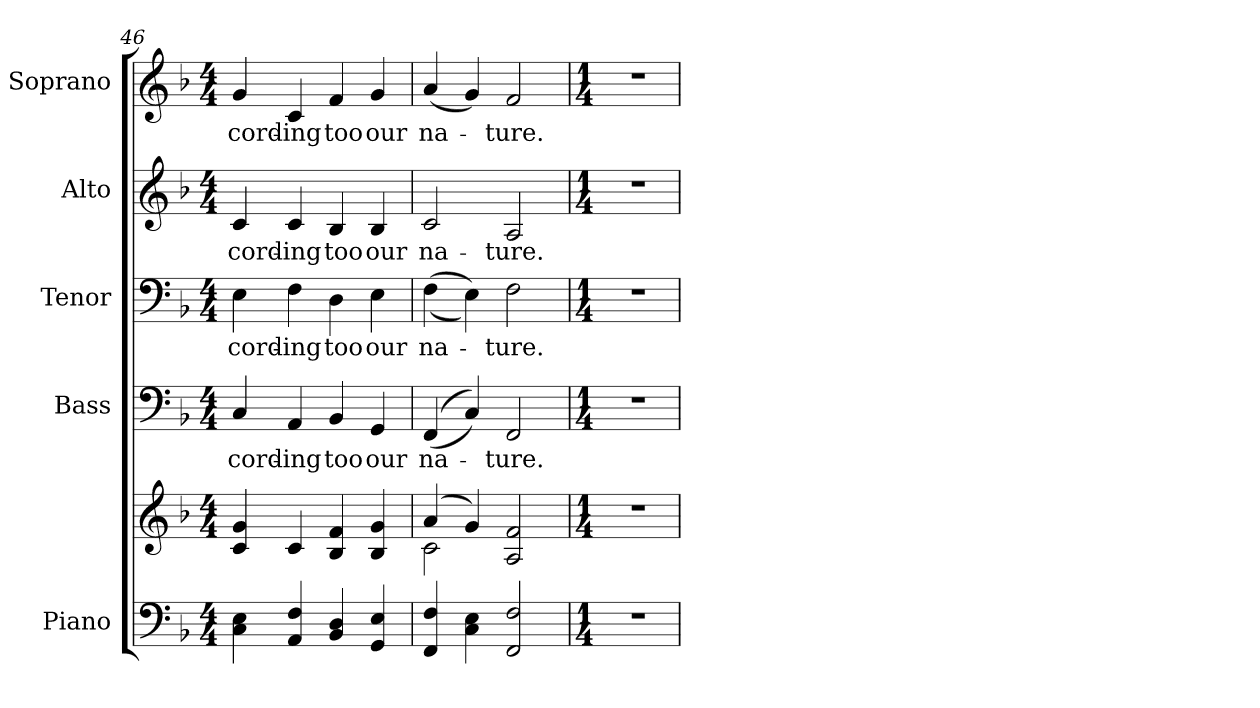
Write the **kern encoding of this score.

**kern	**kern	**kern	**text	**kern	**text	**kern	**text	**kern	**text
*part5	*part5	*part4	*part4	*part3	*part3	*part2	*part2	*part1	*part1
*staff6	*staff5	*staff4	*staff4	*staff3	*staff3	*staff2	*staff2	*staff1	*staff1
*I"Piano	*	*I"Bass	*	*I"Tenor	*	*I"Alto	*	*I"Soprano	*
*I'Pno.	*	*I'B.	*	*I'T.	*	*I'A.	*	*I'S.	*
!!LO:PB:g=z
*clefF4	*clefG2	*clefF4	*	*clefF4	*	*clefG2	*	*clefG2	*
*k[b-]	*k[b-]	*k[b-]	*	*k[b-]	*	*k[b-]	*	*k[b-]	*
*F:	*F:	*F:	*	*F:	*	*F:	*	*F:	*
*M4/4	*M4/4	*M4/4	*	*M4/4	*	*M4/4	*	*M4/4	*
=46	=46	=46	=46	=46	=46	=46	=46	=46	=46
!	!	!	!LO:LY:b:color=#000000	!	!	!	!	!	!
!	!	!	!	!	!LO:LY:b:color=#000000	!	!	!	!
!	!	!	!	!	!	!	!LO:LY:b:color=#000000	!	!
!	!	!	!	!	!	!	!	!	!LO:LY:b:color=#000000
4Ci\ 4Ei	4ci/ 4gi	4Ci/	-cord-	4Ei\	-cord-	4ci/	-cord-	4gi/	-cord-
!	!	!	!LO:LY:b:color=#000000	!	!	!	!	!	!
!	!	!	!	!	!LO:LY:b:color=#000000	!	!	!	!
!	!	!	!	!	!	!	!LO:LY:b:color=#000000	!	!
!	!	!	!	!	!	!	!	!	!LO:LY:b:color=#000000
4AAi/ 4Fi	4ci/	4AAi/	-ing	4Fi\	-ing	4ci/	-ing	4ci/	-ing
!	!	!	!LO:LY:b:color=#000000	!	!	!	!	!	!
!	!	!	!	!	!LO:LY:b:color=#000000	!	!	!	!
!	!	!	!	!	!	!	!LO:LY:b:color=#000000	!	!
!	!	!	!	!	!	!	!	!	!LO:LY:b:color=#000000
4BB-i/ 4Di	4B-i/ 4fi	4BB-i/	too	4Di\	too	4B-i/	too	4fi/	too
!	!	!	!LO:LY:b:color=#000000	!	!	!	!	!	!
!	!	!	!	!	!LO:LY:b:color=#000000	!	!	!	!
!	!	!	!	!	!	!	!LO:LY:b:color=#000000	!	!
!	!	!	!	!	!	!	!	!	!LO:LY:b:color=#000000
4GGi/ 4Ei	4B-i/ 4gi	4GGi/	our	4Ei\	our	4B-i/	our	4gi/	our
=47	=47	=47	=47	=47	=47	=47	=47	=47	=47
*	*^	*	*	*	*	*	*	*	*
!	!	!	!	!LO:LY:b:color=#000000	!	!	!	!	!	!
!	!	!	!	!	!	!LO:LY:b:color=#000000	!	!	!	!
!	!	!	!	!	!	!	!	!LO:LY:b:color=#000000	!	!
!	!	!	!	!	!	!	!	!	!	!LO:LY:b:color=#000000
4FFi/ 4Fi	(4ai/	2ci\	((4FFi/	na-	((4Fi\	na-	2ci/	na-	(4ai/	na-
4Ci\ 4Ei	4gi/)	.	4Ci/))	.	4Ei\))	.	.	.	4gi/)	.
!	!	!	!	!LO:LY:b:color=#000000	!	!	!	!	!	!
!	!	!	!	!	!	!LO:LY:b:color=#000000	!	!	!	!
!	!	!	!	!	!	!	!	!LO:LY:b:color=#000000	!	!
!	!	!	!	!	!	!	!	!	!	!LO:LY:b:color=#000000
2FFi/ 2Fi	2Ai/ 2fi	2ryy	2FFi/	-ture.	2Fi\	-ture.	2Ai/	-ture.	2fi/	-ture.
*	*v	*v	*	*	*	*	*	*	*	*
!!LO:PB:g=z
=48	=48	=48	=48	=48	=48	=48	=48	=48	=48
*M1/4	*M1/4	*M1/4	*	*M1/4	*	*M1/4	*	*M1/4	*
*	*^	*	*	*	*	*	*	*	*
!LO:N:vis=1	!LO:N:vis=1	!	!LO:N:vis=1	!	!LO:N:vis=1	!	!LO:N:vis=1	!	!LO:N:vis=1	!
*	*v	*v	*	*	*	*	*	*	*	*
4r	4r	4r	.	4r	.	4r	.	4r	.
=	=	=	=	=	=	=	=	=	=
*-	*-	*-	*-	*-	*-	*-	*-	*-	*-
